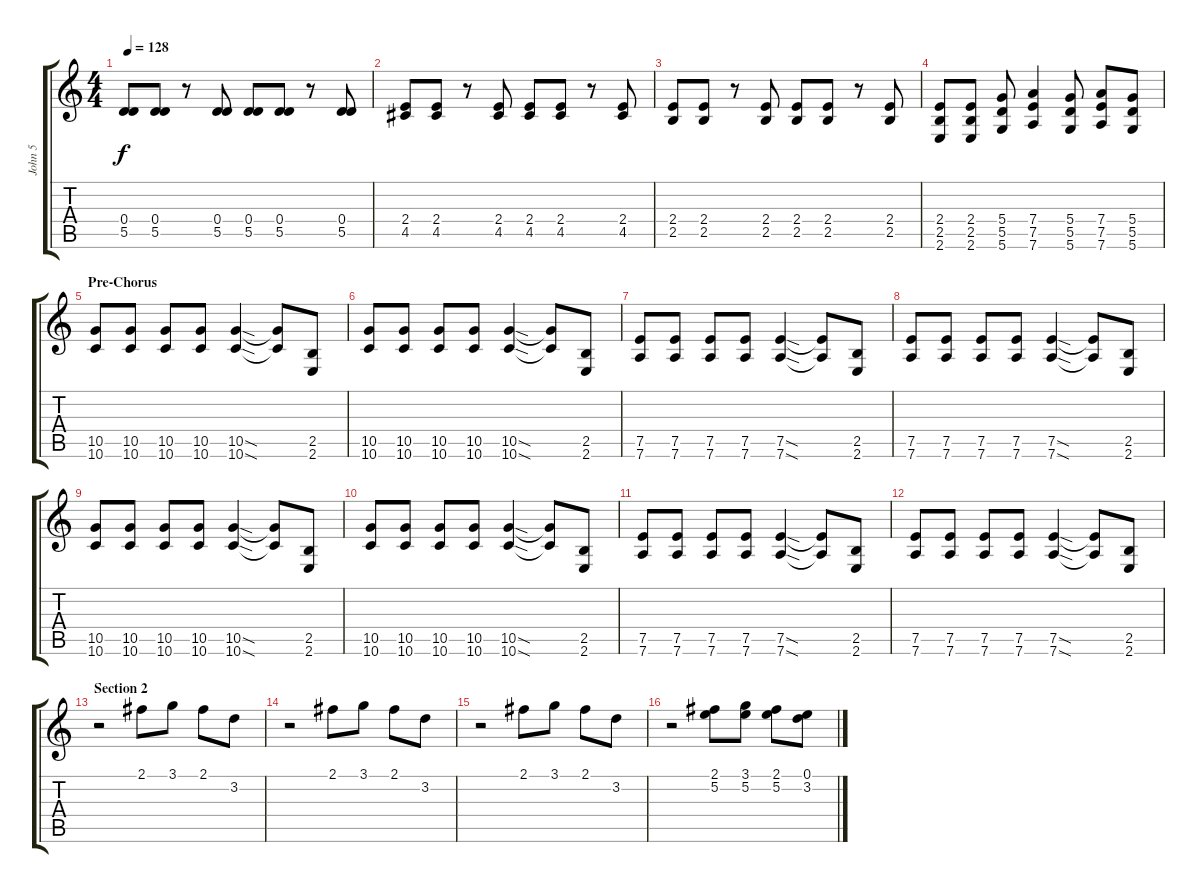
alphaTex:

\track ("John 5" "John 5") {instrument distortionguitar}
\staff {score tabs}
\tuning (E4 B3 G3 D3 A2 D2) {hide}
\ts (4 4)
\tempo 128
\clef g2
\ks c
(0.4 5.5).8{dy f instrument overdrivenguitar} (0.4 5.5).8 r.8 (0.4 5.5).8 (0.4 5.5).8 (0.4 5.5).8 r.8 (0.4 5.5).8 |
(2.4 4.5).8 (2.4 4.5).8 r.8 (2.4 4.5).8 (2.4 4.5).8 (2.4 4.5).8 r.8 (2.4 4.5).8 |
(2.4 2.5).8 (2.4 2.5).8 r.8 (2.4 2.5).8 (2.4 2.5).8 (2.4 2.5).8 r.8 (2.4 2.5).8 |
(2.4 2.5 2.6).8{instrument distortionguitar} (2.4 2.5 2.6).8 (5.4 5.5 5.6).8 (7.4 7.5 7.6).4 (5.4 5.5 5.6).8 (7.4 7.5 7.6).8 (5.4 5.5 5.6).8 |
\section ("" "Pre-Chorus")
(10.5 10.6).8 (10.5 10.6).8 (10.5 10.6).8 (10.5 10.6).8 (10.5{sod} 10.6{sod}).4 (10.5{t} 10.6{t}).8 (2.5 2.6).8 |
(10.5 10.6).8 (10.5 10.6).8 (10.5 10.6).8 (10.5 10.6).8 (10.5{sod} 10.6{sod}).4 (10.5{t} 10.6{t}).8 (2.5 2.6).8 |
(7.5 7.6).8 (7.5 7.6).8 (7.5 7.6).8 (7.5 7.6).8 (7.5{sod} 7.6{sod}).4 (7.5{t} 7.6{t}).8 (2.5 2.6).8 |
(7.5 7.6).8 (7.5 7.6).8 (7.5 7.6).8 (7.5 7.6).8 (7.5{sod} 7.6{sod}).4 (7.5{t} 7.6{t}).8 (2.5 2.6).8 |
(10.5 10.6).8 (10.5 10.6).8 (10.5 10.6).8 (10.5 10.6).8 (10.5{sod} 10.6{sod}).4 (10.5{t} 10.6{t}).8 (2.5 2.6).8 |
(10.5 10.6).8 (10.5 10.6).8 (10.5 10.6).8 (10.5 10.6).8 (10.5{sod} 10.6{sod}).4 (10.5{t} 10.6{t}).8 (2.5 2.6).8 |
(7.5 7.6).8 (7.5 7.6).8 (7.5 7.6).8 (7.5 7.6).8 (7.5{sod} 7.6{sod}).4 (7.5{t} 7.6{t}).8 (2.5 2.6).8 |
(7.5 7.6).8 (7.5 7.6).8 (7.5 7.6).8 (7.5 7.6).8 (7.5{sod} 7.6{sod}).4 (7.5{t} 7.6{t}).8 (2.5 2.6).8 |
\section ("" "Section 2")
r.2 2.1.8 3.1.8 2.1.8 3.2.8 |
r.2 2.1.8 3.1.8 2.1.8 3.2.8 |
r.2 2.1.8 3.1.8 2.1.8 3.2.8 |
r.2 (2.1 5.2).8 (3.1 5.2).8 (2.1 5.2).8 (0.1 3.2).8
